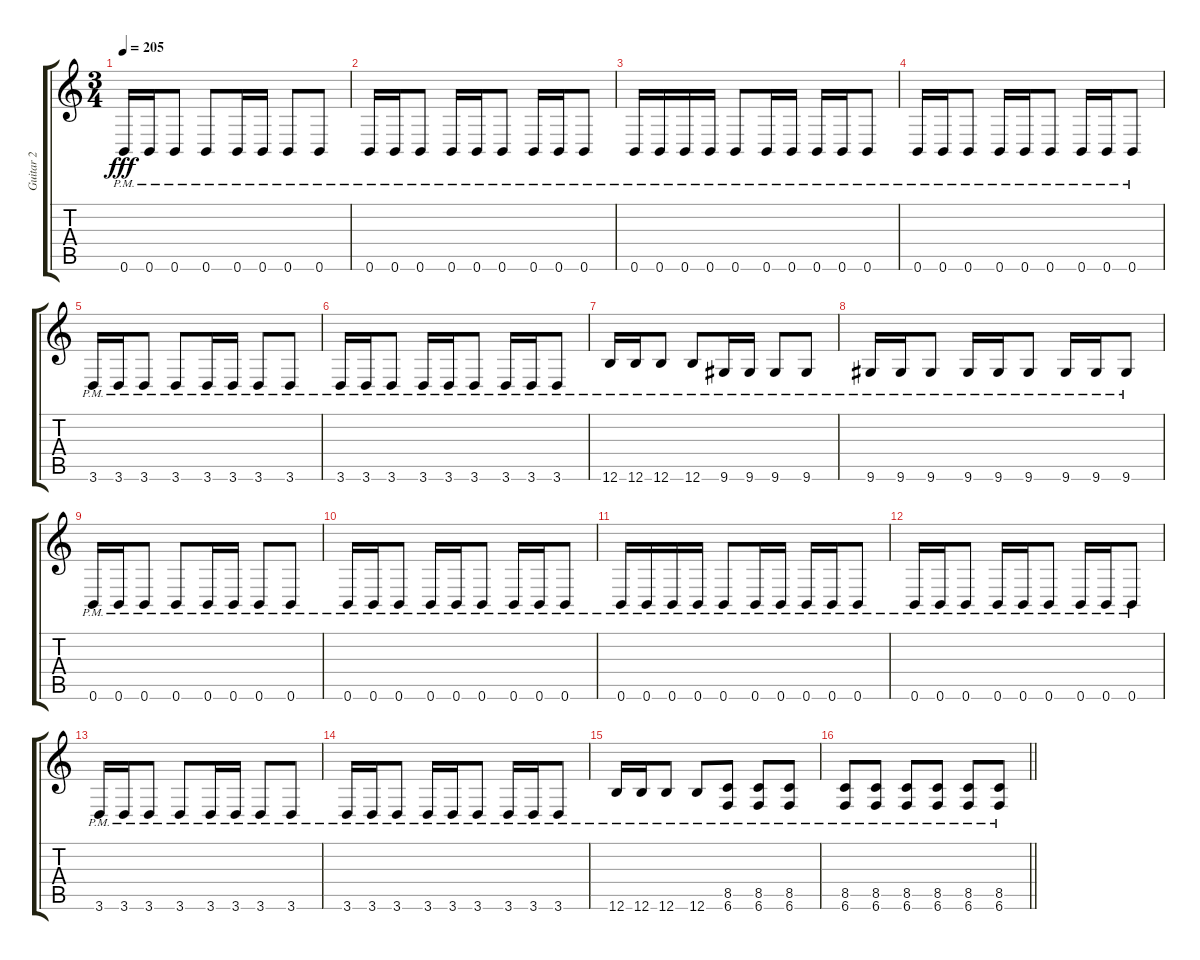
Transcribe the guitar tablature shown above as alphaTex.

\track ("Guitar 2" "Guitar 2") {instrument distortionguitar}
\staff {score tabs}
\tuning (B3 Gb3 D3 A2 E2 B1) {hide}
\ts (3 4)
\tempo 205
\clef g2
\ks c
0.6{pm}.16{dy fff} 0.6{pm}.16 0.6{pm}.8 0.6{pm}.8 0.6{pm}.16 0.6{pm}.16 0.6{pm}.8 0.6{pm}.8 |
0.6{pm}.16 0.6{pm}.16 0.6{pm}.8 0.6{pm}.16 0.6{pm}.16 0.6{pm}.8 0.6{pm}.16 0.6{pm}.16 0.6{pm}.8 |
0.6{pm}.16 0.6{pm}.16 0.6{pm}.16 0.6{pm}.16 0.6{pm}.8 0.6{pm}.16 0.6{pm}.16 0.6{pm}.16 0.6{pm}.16 0.6{pm}.8 |
0.6{pm}.16 0.6{pm}.16 0.6{pm}.8 0.6{pm}.16 0.6{pm}.16 0.6{pm}.8 0.6{pm}.16 0.6{pm}.16 0.6{pm}.8 |
3.6{pm}.16 3.6{pm}.16 3.6{pm}.8 3.6{pm}.8 3.6{pm}.16 3.6{pm}.16 3.6{pm}.8 3.6{pm}.8 |
3.6{pm}.16 3.6{pm}.16 3.6{pm}.8 3.6{pm}.16 3.6{pm}.16 3.6{pm}.8 3.6{pm}.16 3.6{pm}.16 3.6{pm}.8 |
12.6{pm}.16 12.6{pm}.16 12.6{pm}.8 12.6{pm}.8 9.6{pm}.16 9.6{pm}.16 9.6{pm}.8 9.6{pm}.8 |
9.6{pm}.16 9.6{pm}.16 9.6{pm}.8 9.6{pm}.16 9.6{pm}.16 9.6{pm}.8 9.6{pm}.16 9.6{pm}.16 9.6{pm}.8 |
0.6{pm}.16 0.6{pm}.16 0.6{pm}.8 0.6{pm}.8 0.6{pm}.16 0.6{pm}.16 0.6{pm}.8 0.6{pm}.8 |
0.6{pm}.16 0.6{pm}.16 0.6{pm}.8 0.6{pm}.16 0.6{pm}.16 0.6{pm}.8 0.6{pm}.16 0.6{pm}.16 0.6{pm}.8 |
0.6{pm}.16 0.6{pm}.16 0.6{pm}.16 0.6{pm}.16 0.6{pm}.8 0.6{pm}.16 0.6{pm}.16 0.6{pm}.16 0.6{pm}.16 0.6{pm}.8 |
0.6{pm}.16 0.6{pm}.16 0.6{pm}.8 0.6{pm}.16 0.6{pm}.16 0.6{pm}.8 0.6{pm}.16 0.6{pm}.16 0.6{pm}.8 |
3.6{pm}.16 3.6{pm}.16 3.6{pm}.8 3.6{pm}.8 3.6{pm}.16 3.6{pm}.16 3.6{pm}.8 3.6{pm}.8 |
3.6{pm}.16 3.6{pm}.16 3.6{pm}.8 3.6{pm}.16 3.6{pm}.16 3.6{pm}.8 3.6{pm}.16 3.6{pm}.16 3.6{pm}.8 |
12.6{pm}.16 12.6{pm}.16 12.6{pm}.8 12.6{pm}.8 (8.5{pm} 6.6{pm}).8 (8.5{pm} 6.6{pm}).8 (8.5{pm} 6.6{pm}).8 |
\barLineRight lightlight
(8.5{pm} 6.6{pm}).8 (8.5{pm} 6.6{pm}).8 (8.5{pm} 6.6{pm}).8 (8.5{pm} 6.6{pm}).8 (8.5{pm} 6.6{pm}).8 (8.5{pm} 6.6{pm}).8
